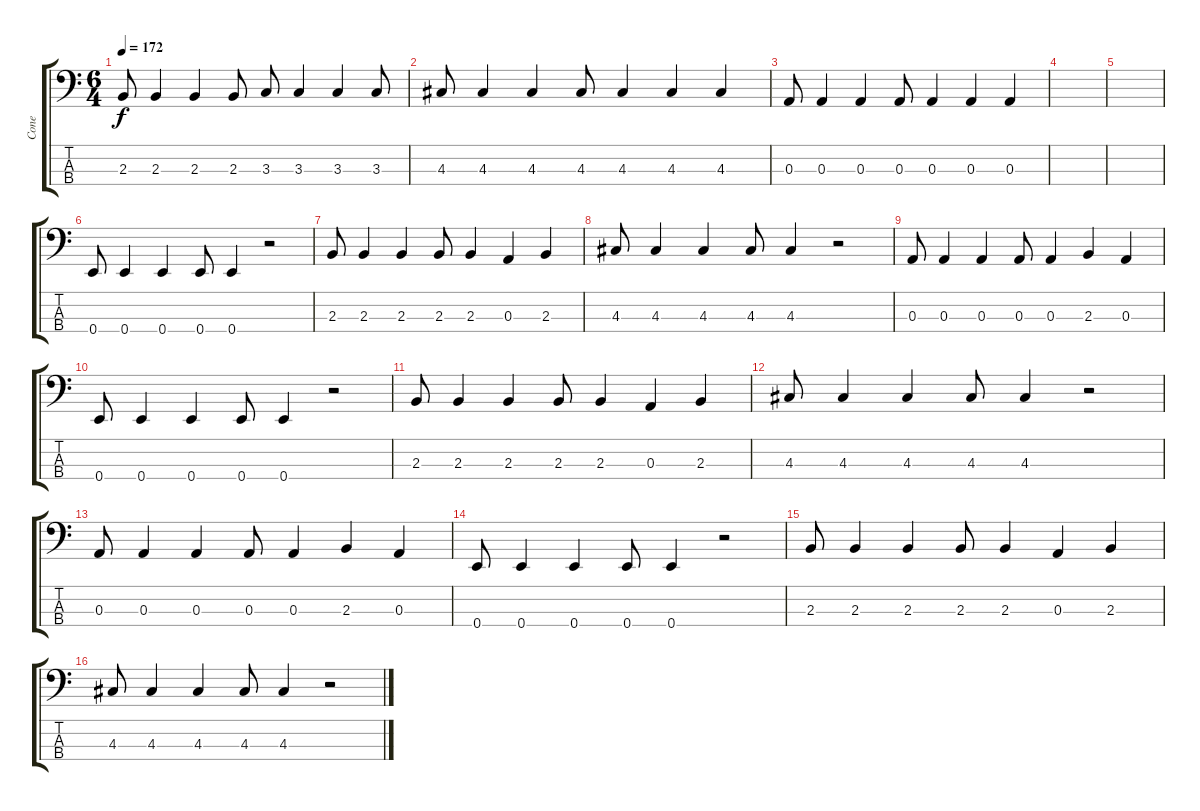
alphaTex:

\track ("Cone" "Cone") {instrument electricbasspick}
\staff {score tabs}
\tuning (G2 D2 A1 E1) {hide}
\ts (6 4)
\tempo 172
\clef f4
\ks c
2.3.8{dy f} 2.3.4 2.3.4 2.3.8 3.3.8 3.3.4 3.3.4 3.3.8 |
4.3.8 4.3.4 4.3.4 4.3.8 4.3.4 4.3.4 4.3.4 |
0.3.8 0.3.4 0.3.4 0.3.8 0.3.4 0.3.4 0.3.4 |
|
|
0.4.8 0.4.4 0.4.4 0.4.8 0.4.4 r.2 |
2.3.8 2.3.4 2.3.4 2.3.8 2.3.4 0.3.4 2.3.4 |
4.3.8 4.3.4 4.3.4 4.3.8 4.3.4 r.2 |
0.3.8 0.3.4 0.3.4 0.3.8 0.3.4 2.3.4 0.3.4 |
0.4.8 0.4.4 0.4.4 0.4.8 0.4.4 r.2 |
2.3.8 2.3.4 2.3.4 2.3.8 2.3.4 0.3.4 2.3.4 |
4.3.8 4.3.4 4.3.4 4.3.8 4.3.4 r.2 |
0.3.8 0.3.4 0.3.4 0.3.8 0.3.4 2.3.4 0.3.4 |
0.4.8 0.4.4 0.4.4 0.4.8 0.4.4 r.2 |
2.3.8 2.3.4 2.3.4 2.3.8 2.3.4 0.3.4 2.3.4 |
4.3.8 4.3.4 4.3.4 4.3.8 4.3.4 r.2
